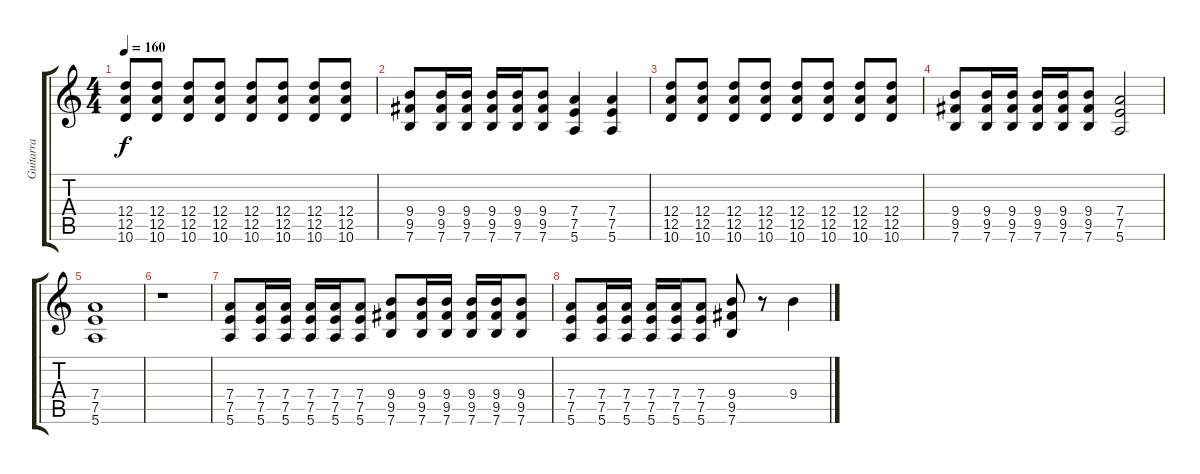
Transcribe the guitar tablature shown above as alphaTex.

\track ("Guitarra" "Guitarra") {instrument overdrivenguitar}
\staff {score tabs}
\tuning (E4 B3 G3 D3 A2 E2) {hide}
\ts (4 4)
\tempo 160
\clef g2
\ks c
(12.4 12.5 10.6).8{dy f} (12.4 12.5 10.6).8 (12.4 12.5 10.6).8 (12.4 12.5 10.6).8 (12.4 12.5 10.6).8 (12.4 12.5 10.6).8 (12.4 12.5 10.6).8 (12.4 12.5 10.6).8 |
(9.4 9.5 7.6).8 (9.4 9.5 7.6).16 (9.4 9.5 7.6).16 (9.4 9.5 7.6).16 (9.4 9.5 7.6).16 (9.4 9.5 7.6).8 (7.4 7.5 5.6).4 (7.4 7.5 5.6).4 |
(12.4 12.5 10.6).8 (12.4 12.5 10.6).8 (12.4 12.5 10.6).8 (12.4 12.5 10.6).8 (12.4 12.5 10.6).8 (12.4 12.5 10.6).8 (12.4 12.5 10.6).8 (12.4 12.5 10.6).8 |
(9.4 9.5 7.6).8 (9.4 9.5 7.6).16 (9.4 9.5 7.6).16 (9.4 9.5 7.6).16 (9.4 9.5 7.6).16 (9.4 9.5 7.6).8 (7.4 7.5 5.6).2 |
(7.4 7.5 5.6).1 |
r.1 |
(7.4 7.5 5.6).8 (7.4 7.5 5.6).16 (7.4 7.5 5.6).16 (7.4 7.5 5.6).16 (7.4 7.5 5.6).16 (7.4 7.5 5.6).8 (9.4 9.5 7.6).8 (9.4 9.5 7.6).16 (9.4 9.5 7.6).16 (9.4 9.5 7.6).16 (9.4 9.5 7.6).16 (9.4 9.5 7.6).8 |
(7.4 7.5 5.6).8 (7.4 7.5 5.6).16 (7.4 7.5 5.6).16 (7.4 7.5 5.6).16 (7.4 7.5 5.6).16 (7.4 7.5 5.6).8 (9.4 9.5 7.6).8 r.8 9.4.4
